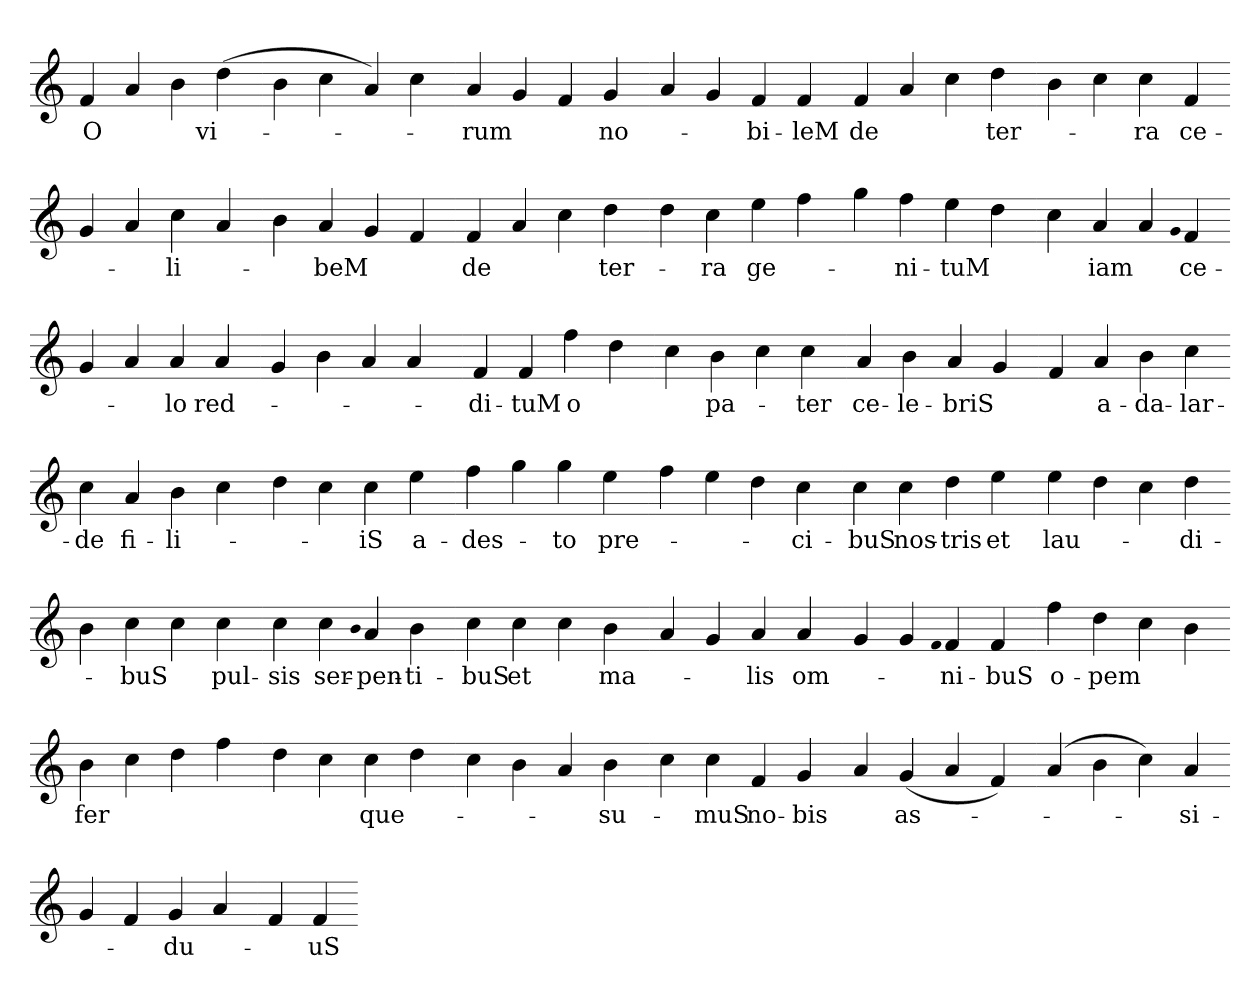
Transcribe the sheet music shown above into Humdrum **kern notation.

**kern	**text
*part1	*part1
*staff1	*staff1
*clefG2	*
=	=
4f	O
4a	.
4b	.
(>4dd	vi-
=-	=-
4b	.
4cc	.
4a)	.
4cc	.
=-	=-
4a	rum
4g	.
4f	.
4g	no-
=-	=-
4a	.
4g	.
4f	bi-
4f	leM
=-	=-
4f	de
4a	.
4cc	.
4dd	ter-
=-	=-
4b	.
4cc	.
4cc	ra
4f	ce-
=-	=-
4g	.
4a	.
4cc	li-
4a	.
=-	=-
4b	.
4a	beM
4g	.
4f	.
=-	=-
4f	de
4a	.
4cc	.
4dd	ter-
=-	=-
4dd	.
4cc	ra
4ee	ge-
4ff	.
=-	=-
4gg	.
4ff	ni-
4ee	tuM
4dd	.
=-	=-
4cc	.
4a	iam
4a	.
qg	.
4f	ce-
=-	=-
4g	.
4a	.
4a	lo
4a	red-
=-	=-
4g	.
4b	.
4a	.
4a	.
=-	=-
4f	di-
4f	tuM
4ff	o
4dd	.
=-	=-
4cc	.
4b	pa-
4cc	.
4cc	ter
=-	=-
4a	ce-
4b	le-
4a	briS
4g	.
=-	=-
4f	.
4a	a-
4b	da-
4cc	lar-
=-	=-
4cc	de
4a	fi-
4b	li-
4cc	.
=-	=-
4dd	.
4cc	.
4cc	iS
4ee	a-
=-	=-
4ff	des-
4gg	.
4gg	to
4ee	pre-
=-	=-
4ff	.
4ee	.
4dd	.
4cc	ci-
=-	=-
4cc	buS
4cc	nos-
4dd	tris
4ee	et
=-	=-
4ee	lau-
4dd	.
4cc	.
4dd	di-
=-	=-
4b	.
4cc	buS
4cc	.
4cc	pul-
=-	=-
4cc	sis
4cc	ser-
qb	.
4a	pen-
4b	ti-
=-	=-
4cc	buS
4cc	et
4cc	.
4b	ma-
=-	=-
4a	.
4g	.
4a	lis
4a	om-
=-	=-
4g	.
4g	.
qf	.
4f	ni-
4f	buS
=-	=-
4ff	o-
4dd	pem
4cc	.
4b	.
=-	=-
4b	fer
4cc	.
4dd	.
4ff	.
=-	=-
4dd	.
4cc	.
4cc	que-
4dd	.
=-	=-
4cc	.
4b	.
4a	.
4b	su-
=-	=-
4cc	.
4cc	muS
4f	no-
4g	bis
=-	=-
4a	.
(>4g	as-
4a	.
4f)	.
=-	=-
(>4a	.
4b	.
4cc)	.
4a	si-
=-	=-
4g	.
4f	.
4g	du-
4a	.
=-	=-
4f	.
4f	uS
=-	=-
*-	*-
